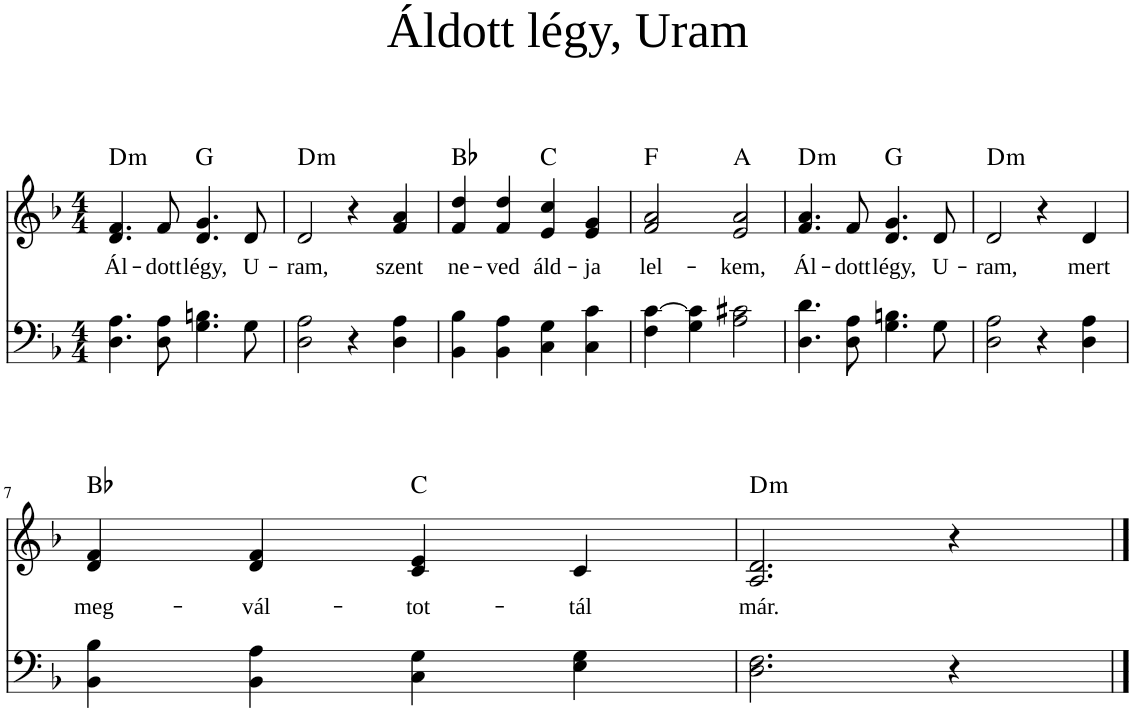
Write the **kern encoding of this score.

**kern	**kern	**text	**harte
*part2	*part1	*part1	*part1
*staff2	*staff1	*staff1	*
*I"Voice	*I"Voice	*	*
*clefF4	*clefG2	*	*
*k[b-]	*k[b-]	*	*
*M4/4	*M4/4	*	*
=1	=1	=1	=1
!	!	!LO:LY:b	!LO:H:kt=m
4.D\ 4.A\	4.d/ 4.f/	Ál-	D:min
!	!	!LO:LY:b	!
8D\ 8A\	8f/	-dott	.
!	!	!LO:LY:b	!
4.G\ 4.Bn\	4.d/ 4.g/	légy,	G:maj
!	!	!LO:LY:b	!
8G\	8d/	U-	.
=2	=2	=2	=2
!	!	!LO:LY:b	!LO:H:kt=m
2D\ 2A\	2d/	-ram,	D:min
4r	4r	.	.
!	!	!LO:LY:b	!
4D\ 4A\	4f/ 4a/	szent	.
=3	=3	=3	=3
!	!	!LO:LY:b	!
4BB-\ 4B-\	4f/ 4dd/	ne-	Bb:maj
!	!	!LO:LY:b	!
4BB-\ 4A\	4f/ 4dd/	-ved	.
!	!	!LO:LY:b	!
4C\ 4G\	4e/ 4cc/	áld-	C:maj
!	!	!LO:LY:b	!
4C\ 4c\	4e/ 4g/	-ja	.
=4	=4	=4	=4
!	!	!LO:LY:b	!
4F\ [4c\	2f/ 2a/	lel-	F:maj
4G\ 4c\]	.	.	.
!	!	!LO:LY:b	!
2A\ 2c#X\	2e/ 2a/	-kem,	A:maj
=5	=5	=5	=5
!	!	!LO:LY:b	!LO:H:kt=m
4.D\ 4.d\	4.f/ 4.a/	Ál-	D:min
!	!	!LO:LY:b	!
8D\ 8A\	8f/	-dott	.
!	!	!LO:LY:b	!
4.G\ 4.Bn\	4.d/ 4.g/	légy,	G:maj
!	!	!LO:LY:b	!
8G\	8d/	U-	.
=6	=6	=6	=6
!	!	!LO:LY:b	!LO:H:kt=m
2D\ 2A\	2d/	-ram,	D:min
4r	4r	.	.
!	!	!LO:LY:b	!
4D\ 4A\	4d/	mert	.
!!LO:LB:g=z
=7	=7	=7	=7
!	!	!LO:LY:b	!
4BB-\ 4B-\	4d/ 4f/	meg-	Bb:maj
!	!	!LO:LY:b	!
4BB-\ 4A\	4d/ 4f/	-vál-	.
!	!	!LO:LY:b	!
4C\ 4G\	4c/ 4e/	-tot-	C:maj
!	!	!LO:LY:b	!
4E\ 4G\	4c/	-tál	.
=8	=8	=8	=8
!	!	!LO:LY:b	!LO:H:kt=m
2.D\ 2.F\	2.A/ 2.d/	már.	D:min
4r	4r	.	.
==	==	==	==
*-	*-	*-	*-
